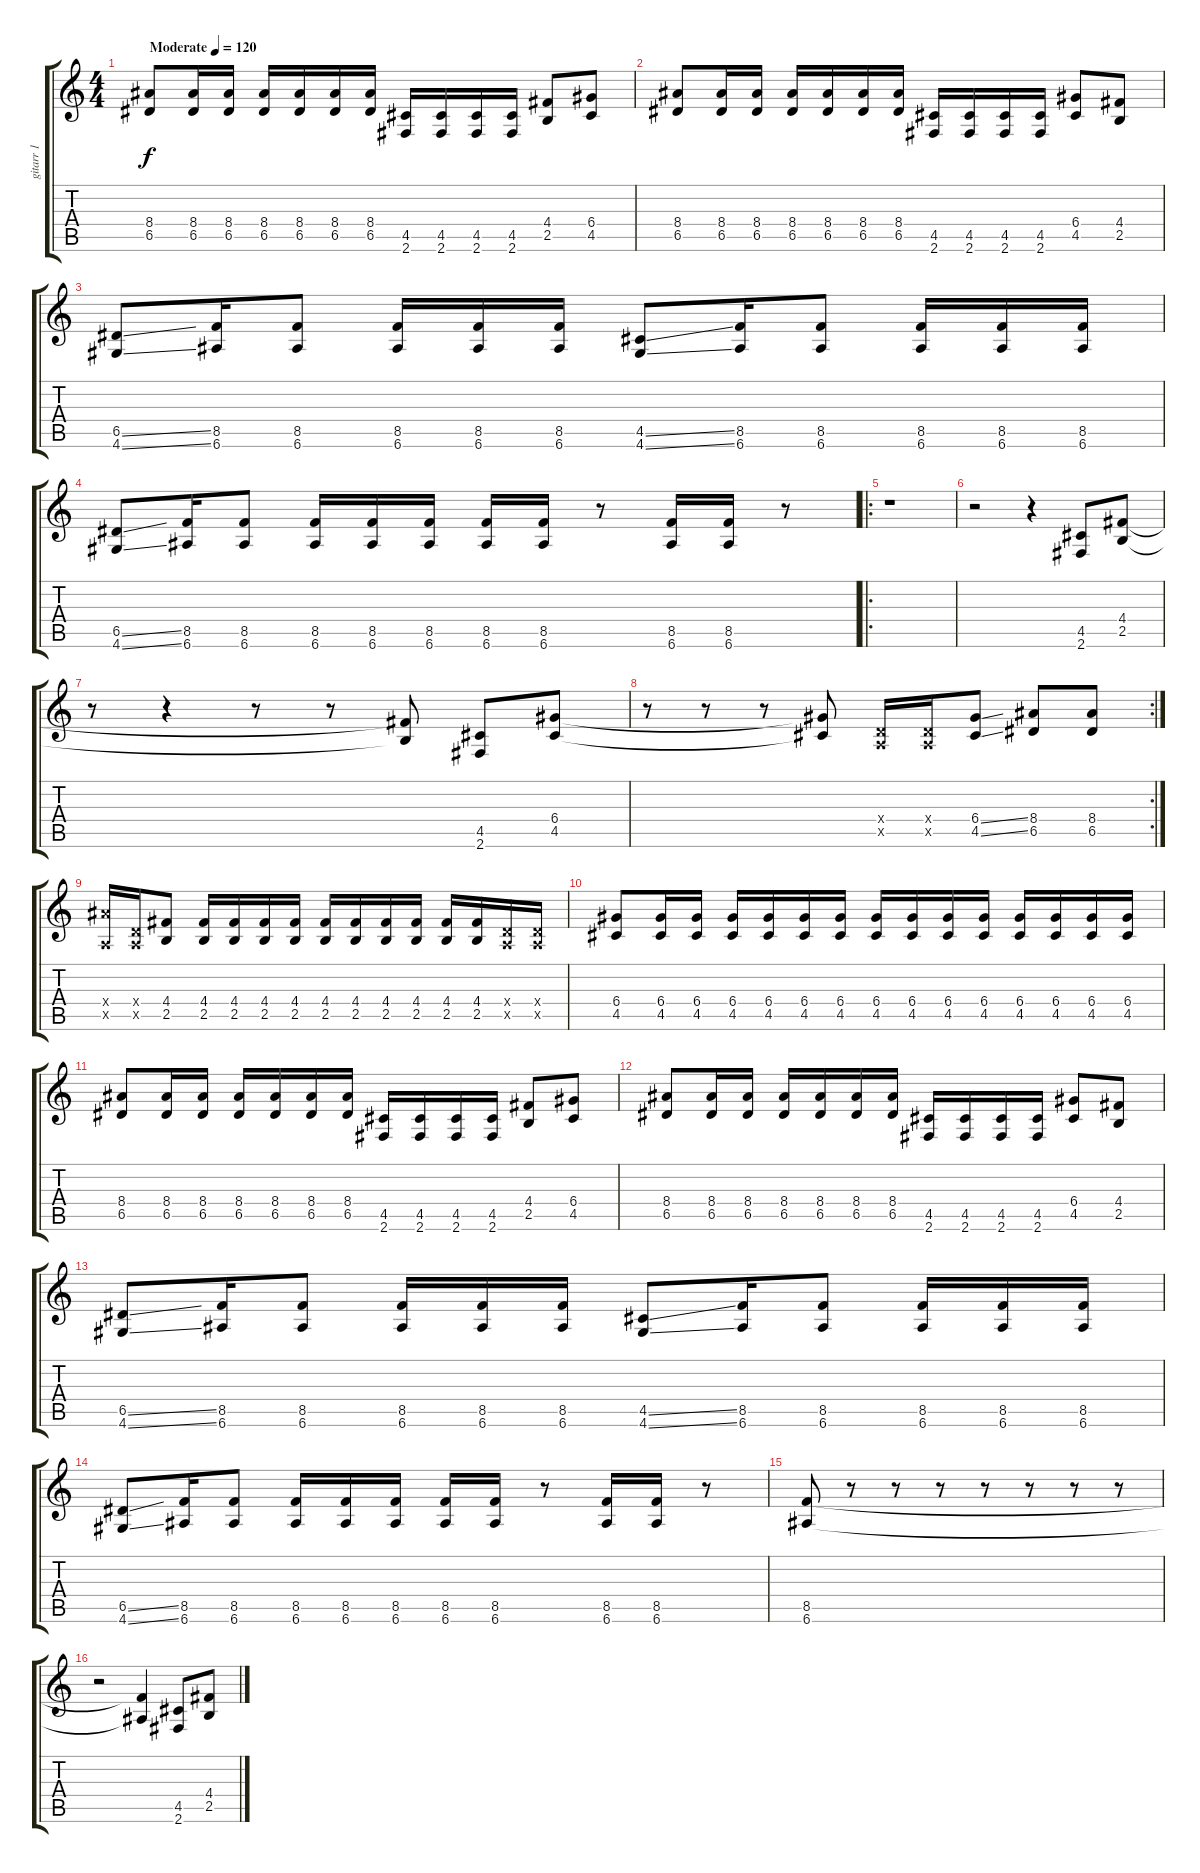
\track ("gitarr 1" "gitarr 1") {instrument overdrivenguitar}
\staff {score tabs}
\tuning (E4 B3 G3 D3 A2 E2) {hide}
\ts (4 4)
\tempo (120 "Moderate")
\clef g2
\ks c
(8.4 6.5).8{dy f instrument overdrivenguitar} (8.4 6.5).16 (8.4 6.5).16 (8.4 6.5).16 (8.4 6.5).16 (8.4 6.5).16 (8.4 6.5).16 (4.5 2.6).16 (4.5 2.6).16 (4.5 2.6).16 (4.5 2.6).16 (4.4 2.5).8 (6.4 4.5).8 |
(8.4 6.5).8 (8.4 6.5).16 (8.4 6.5).16 (8.4 6.5).16 (8.4 6.5).16 (8.4 6.5).16 (8.4 6.5).16 (4.5 2.6).16 (4.5 2.6).16 (4.5 2.6).16 (4.5 2.6).16 (6.4 4.5).8 (4.4 2.5).8 |
(6.5{ss} 4.6{ss}).8 (8.5 6.6).16 (8.5 6.6).8 (8.5 6.6).16 (8.5 6.6).16 (8.5 6.6).16 (4.5{ss} 4.6{ss}).8 (8.5 6.6).16 (8.5 6.6).8 (8.5 6.6).16 (8.5 6.6).16 (8.5 6.6).16 |
(6.5{ss} 4.6{ss}).8 (8.5 6.6).16 (8.5 6.6).8 (8.5 6.6).16 (8.5 6.6).16 (8.5 6.6).16 (8.5 6.6).16 (8.5 6.6).16 r.8 (8.5 6.6).16 (8.5 6.6).16 r.8 |
\ro
r.1 |
r.2 r.4 (4.5 2.6).8 (4.4 2.5).8 |
r.8 r.4 r.8 r.8 (4.4{t} 2.5{t}).8 (4.5 2.6).8 (6.4 4.5).8 |
\rc 2
r.8 r.8 r.8 (6.4{t} 4.5{t}).8 (0.4{x} 0.5{x}).16 (0.4{x} 0.5{x}).16 (6.4{ss} 4.5{ss}).8 (8.4 6.5).8 (8.4 6.5).8 |
(8.4{x} 0.5{x}).16 (0.4{x} 0.5{x}).16 (4.4 2.5).8 (4.4 2.5).16 (4.4 2.5).16 (4.4 2.5).16 (4.4 2.5).16 (4.4 2.5).16 (4.4 2.5).16 (4.4 2.5).16 (4.4 2.5).16 (4.4 2.5).16 (4.4 2.5).16 (0.4{x} 0.5{x}).16 (0.4{x} 0.5{x}).16 |
(6.4 4.5).8 (6.4 4.5).16 (6.4 4.5).16 (6.4 4.5).16 (6.4 4.5).16 (6.4 4.5).16 (6.4 4.5).16 (6.4 4.5).16 (6.4 4.5).16 (6.4 4.5).16 (6.4 4.5).16 (6.4 4.5).16 (6.4 4.5).16 (6.4 4.5).16 (6.4 4.5).16 |
(8.4 6.5).8 (8.4 6.5).16 (8.4 6.5).16 (8.4 6.5).16 (8.4 6.5).16 (8.4 6.5).16 (8.4 6.5).16 (4.5 2.6).16 (4.5 2.6).16 (4.5 2.6).16 (4.5 2.6).16 (4.4 2.5).8 (6.4 4.5).8 |
(8.4 6.5).8 (8.4 6.5).16 (8.4 6.5).16 (8.4 6.5).16 (8.4 6.5).16 (8.4 6.5).16 (8.4 6.5).16 (4.5 2.6).16 (4.5 2.6).16 (4.5 2.6).16 (4.5 2.6).16 (6.4 4.5).8 (4.4 2.5).8 |
(6.5{ss} 4.6{ss}).8 (8.5 6.6).16 (8.5 6.6).8 (8.5 6.6).16 (8.5 6.6).16 (8.5 6.6).16 (4.5{ss} 4.6{ss}).8 (8.5 6.6).16 (8.5 6.6).8 (8.5 6.6).16 (8.5 6.6).16 (8.5 6.6).16 |
(6.5{ss} 4.6{ss}).8 (8.5 6.6).16 (8.5 6.6).8 (8.5 6.6).16 (8.5 6.6).16 (8.5 6.6).16 (8.5 6.6).16 (8.5 6.6).16 r.8 (8.5 6.6).16 (8.5 6.6).16 r.8 |
(8.5 6.6).8 r.8 r.8 r.8 r.8 r.8 r.8 r.8 |
r.2 (8.5{t} 6.6{t}).4 (4.5 2.6).8 (4.4 2.5).8
